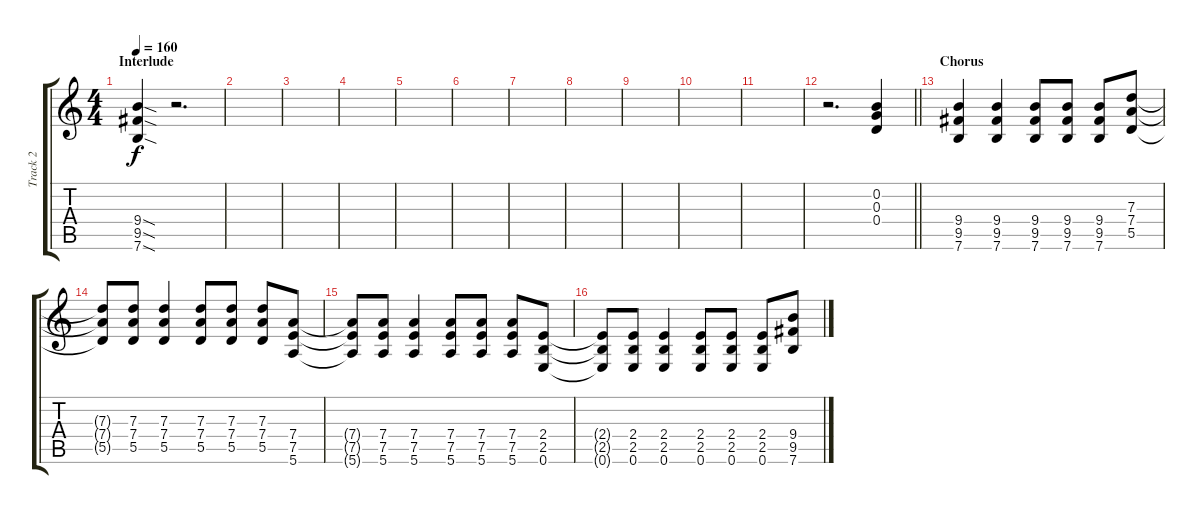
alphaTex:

\track ("Track 2" "Track 2") {instrument overdrivenguitar}
\staff {score tabs}
\tuning (E4 B3 G3 D3 A2 E2) {hide}
\ts (4 4)
\section ("" "Interlude")
\tempo 160
\clef g2
\ks c
(9.4{sod} 9.5{sod} 7.6{sod}).4{dy f} r.2{d} |
|
|
|
|
|
|
|
|
|
|
\barLineRight lightlight
r.2{d} (0.2 0.3 0.4).4 |
\section ("" "Chorus")
(9.4 9.5 7.6).4 (9.4 9.5 7.6).4 (9.4 9.5 7.6).8 (9.4 9.5 7.6).8 (9.4 9.5 7.6).8 (7.3 7.4 5.5).8 |
(7.3{t} 7.4{t} 5.5{t}).8 (7.3 7.4 5.5).8 (7.3 7.4 5.5).4 (7.3 7.4 5.5).8 (7.3 7.4 5.5).8 (7.3 7.4 5.5).8 (7.4 7.5 5.6).8 |
(7.4{t} 7.5{t} 5.6{t}).8 (7.4 7.5 5.6).8 (7.4 7.5 5.6).4 (7.4 7.5 5.6).8 (7.4 7.5 5.6).8 (7.4 7.5 5.6).8 (2.4 2.5 0.6).8 |
(2.4{t} 2.5{t} 0.6{t}).8 (2.4 2.5 0.6).8 (2.4 2.5 0.6).4 (2.4 2.5 0.6).8 (2.4 2.5 0.6).8 (2.4 2.5 0.6).8 (9.4 9.5 7.6).8
